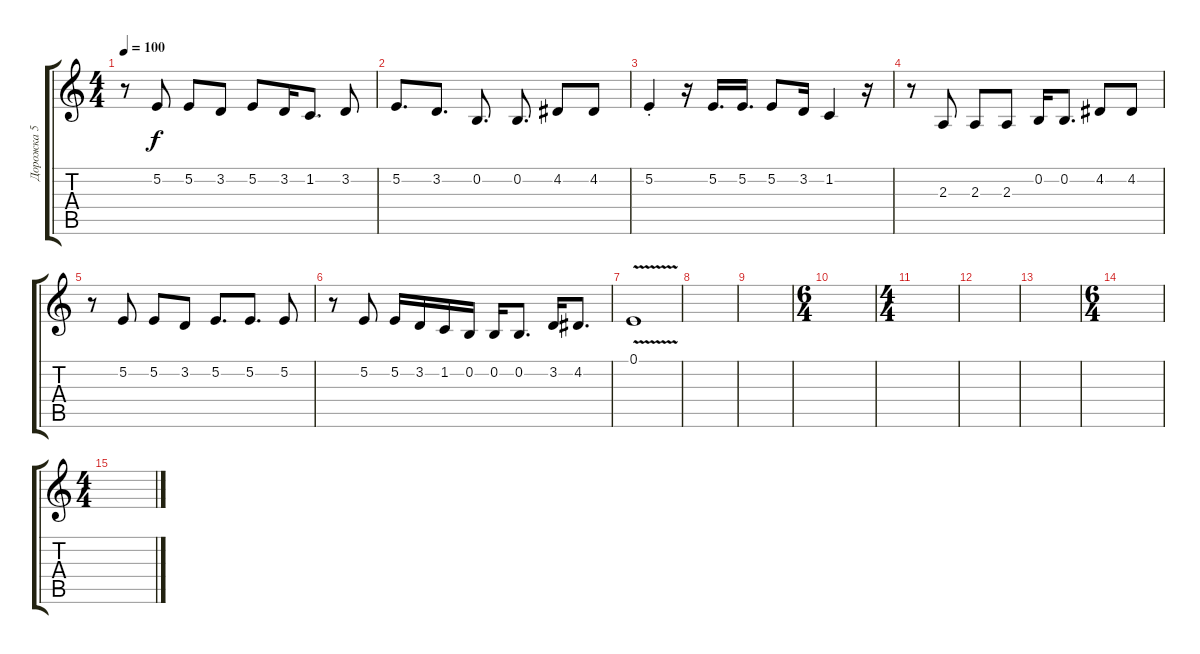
\track ("Дорожка 5" "Дорожка 5") {instrument altosax}
\staff {score tabs}
\tuning (E4 B3 G3 D3 A2 E2) {hide}
\ts (4 4)
\tempo 100
\clef g2
\ks c
r.8{dy f} 5.2.8 5.2.8 3.2.8 5.2.8 3.2.16 1.2.8{d} 3.2.8 |
5.2.8{d} 3.2.8{d} 0.2.8{d} 0.2.8{d} 4.2.8 4.2.8 |
5.2{st}.4 r.16 5.2.16{d} 5.2.16{d} 5.2.8 3.2.16 1.2.4 r.16 |
r.8 2.3.8 2.3.8 2.3.8 0.2.16 0.2.8{d} 4.2.8 4.2.8 |
r.8 5.2.8 5.2.8 3.2.8 5.2.8{d} 5.2.8{d} 5.2.8 |
r.8 5.2.8 5.2.16 3.2.16 1.2.16 0.2.16 0.2.16 0.2.8{d} 3.2.16 4.2.8{d} |
0.1{v}.1 |
|
|
\ts (6 4)
|
\ts (4 4)
|
|
|
\ts (6 4)
|
\ts (4 4)
